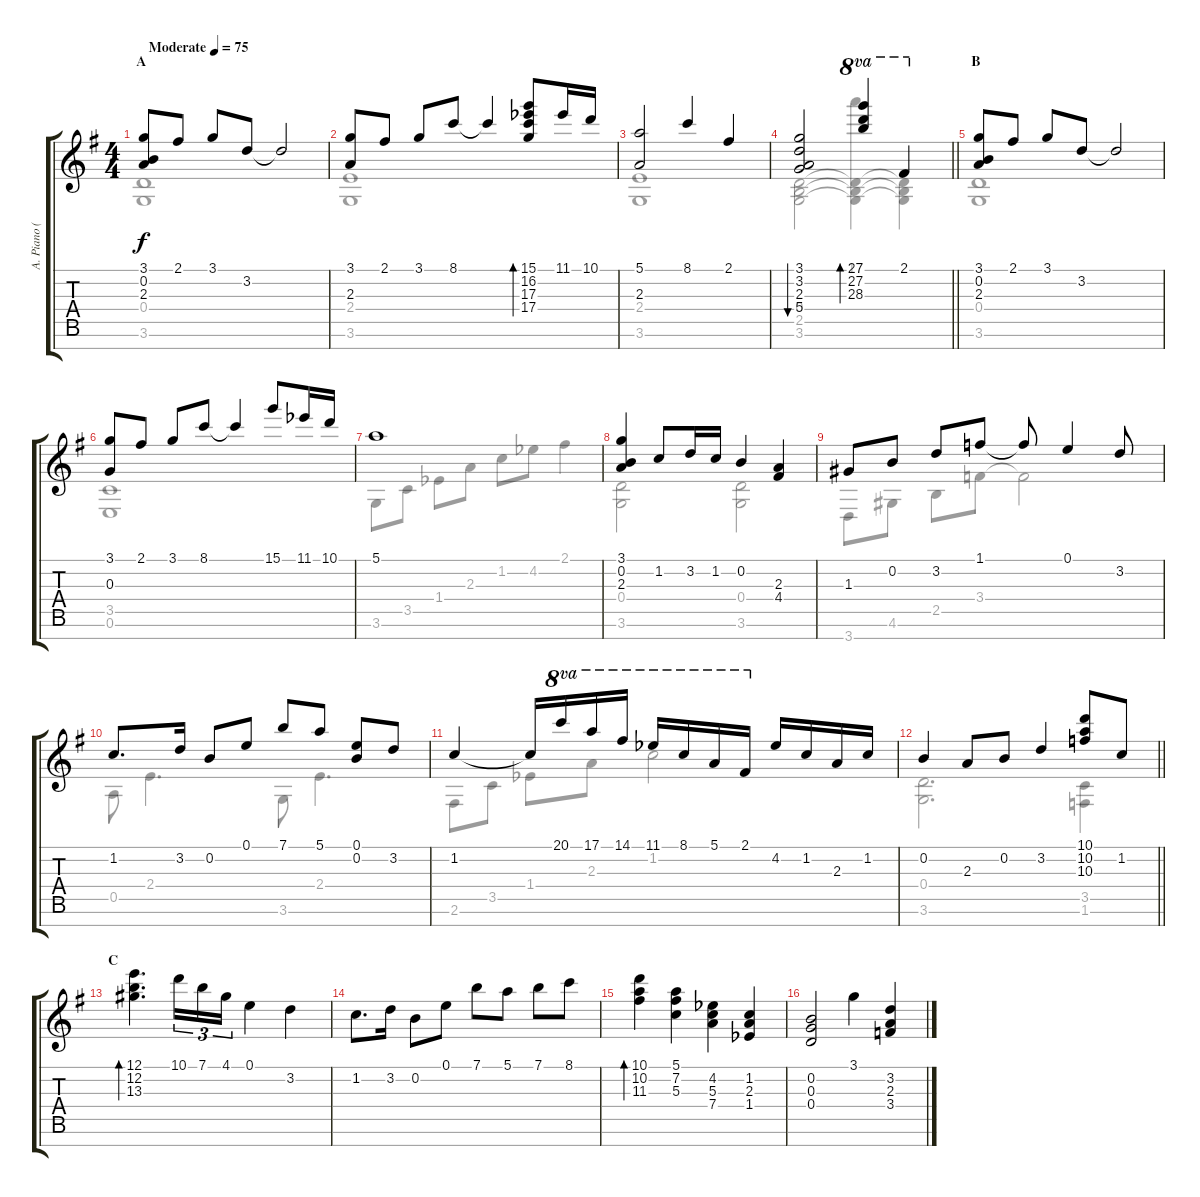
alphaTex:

\track ("A. Piano (Right Hand)" "A. Piano (") {instrument acousticgrandpiano}
\staff {score tabs}
\tuning (E5 B4 G4 D4 A3 E3 B2) {hide}
\voice
\ts (4 4)
\section ("" "A")
\tempo (75 "Moderate")
\clef g2
\ks g
(3.1 0.2 2.3).8{dy f instrument acousticgrandpiano} 2.1.8 3.1.8 3.2.8 3.2{t}.2 |
(3.1 2.3).8 2.1.8 3.1.8 8.1.8 8.1{t}.4 (15.1 16.2{acc b} 17.3 17.4).8{bd 120} 11.1{acc b}.16 10.1.16 |
(5.1 2.3).2 8.1.4 2.1.4 |
\barLineRight lightlight
(3.1 3.2 2.3 5.4).2{bu 120} (27.1 27.2 28.3).4{bd 120 ot 8va} 2.1.4{ot 8va} |
\section ("" "B")
(3.1 0.2 2.3).8 2.1.8 3.1.8 3.2.8 3.2{t}.2 |
(3.1 0.3).8 2.1.8 3.1.8 8.1.8 8.1{t}.4 15.1.8 11.1{acc b}.16 10.1.16 |
5.1.1 |
(3.1 0.2 2.3).4 1.2.8 3.2.16 1.2.16 0.2.4 (2.3 4.4).4 |
1.3.8 0.2.8 3.2.8 1.1.8 1.1{t}.8 0.1.4 3.2.8 |
1.2.8{d} 3.2.16 0.2.8 0.1.8 7.1.8 5.1.8 (0.1 0.2).8 3.2.8 |
1.2.4 1.2{t}.16 20.1.16{ot 8va} 17.1.16{ot 8va} 14.1.16{ot 8va} 11.1{acc b}.16{ot 8va} 8.1.16{ot 8va} 5.1.16{ot 8va} 2.1.16{ot 8va} 4.2{acc b}.16 1.2.16 2.3.16 1.2.16 |
\barLineRight lightlight
0.2.4 2.3.8 0.2.8 3.2.4 (10.1 10.2 10.3).8 1.2.8 |
\section ("" "C")
(12.1 12.2 13.3).4{d bd 120} 10.1.16{tu (3 2)} 7.1.16{tu (3 2)} 4.1.16{tu (3 2)} 0.1.4 3.2.4 |
1.2.8{d} 3.2.16 0.2.8 0.1.8 7.1.8 5.1.8 7.1.8 8.1.8 |
(10.1 10.2 11.3).4{bd 120} (5.1 7.2 5.3).4 (4.2{acc b} 5.3 7.4).4 (1.2 2.3 1.4{acc b}).4 |
(0.2 0.3 0.4).2 3.1.4 (3.2 2.3 3.4).4
\voice
\clef g2
\ottava regular
\simile none
\ks g
(0.4 3.6).1{dy f} |
(2.4 3.6).1 |
(2.4 3.6).1 |
\barLineRight lightlight
(0.4 2.5 3.6).2 (17.1 0.4{t} 2.5{t} 3.6{t}).4 (0.4{t} 2.5{t} 3.6{t}).4 |
(0.4 3.6).1 |
(3.5 0.6).1 |
3.6.8 3.5.8 1.4{acc b}.8 2.3.8 1.2.8 4.2{acc b}.8 2.1.4 |
(0.4 3.6).2 (0.4 3.6).2 |
3.7.8 4.6.8 2.5.8 3.4.8 3.4{t}.2 |
0.5.8 2.4.4{d} 3.6.8 2.4.4{d} |
2.6.8 3.5.8 1.4{acc b}.8 2.3.8 1.2.2 |
\barLineRight lightlight
(0.4 3.6).2{d} (3.5 1.6).4 |
|
|
|
